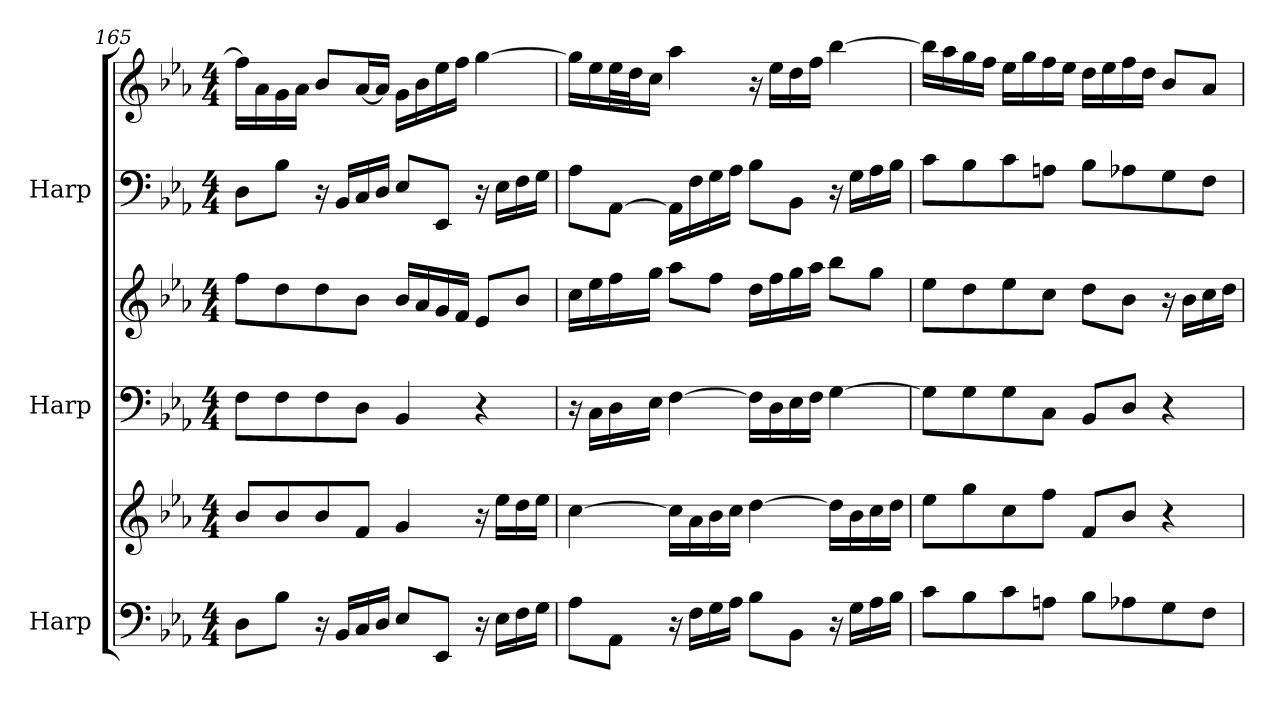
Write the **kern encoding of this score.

**kern	**kern	**kern	**kern	**kern	**kern
*part3	*part3	*part2	*part2	*part1	*part1
*staff6	*staff5	*staff4	*staff3	*staff2	*staff1
*I"Harp	*	*I"Harp	*	*I"Harp	*
*I'Hp	*	*I'Hp	*	*I'Hp	*
!!LO:LB:g=z
*clefF4	*clefG2	*clefF4	*clefG2	*clefF4	*clefG2
*k[b-e-a-]	*k[b-e-a-]	*k[b-e-a-]	*k[b-e-a-]	*k[b-e-a-]	*k[b-e-a-]
*M4/4	*M4/4	*M4/4	*M4/4	*M4/4	*M4/4
=165	=165	=165	=165	=165	=165
8D\L	8b-/L	8F\L	8ff\L	8D\L	16ff\LL]
.	.	.	.	.	16a-\
8B-\J	8b-/	8F\	8dd\	8B-\J	16g\
.	.	.	.	.	16a-\JJ
16r	8b-/	8F\	8dd\	16r	8b-/L
16BB-/LL	.	.	.	16BB-/LL	.
16C/	8f/J	8D\J	8b-\J	16C/	[16a-/L
16D/JJ	.	.	.	16D/JJ	16a-/JJ]
8E-/L	4g/	4BB-/	16b-/LL	8E-/L	16g\LL
.	.	.	16a-/	.	16b-\
8EE-/J	.	.	16g/	8EE-/J	16ee-\
.	.	.	16f/JJ	.	16ff\JJ
16r	16r	4r	8e-/L	16r	[4gg\
16E-\LL	16ee-\LL	.	.	16E-\LL	.
16F\	16dd\	.	8b-/J	16F\	.
16G\JJ	16ee-\JJ	.	.	16G\JJ	.
=166	=166	=166	=166	=166	=166
8A-\L	[4cc\	16r	16cc\LL	8A-\L	16gg\LL]
.	.	16C\LL	16ee-\	.	16ee-\
8AA-\J	.	16D\	16ff\	[8AA-\J	32ee-\L
.	.	.	.	.	32dd\J
.	.	16E-\JJ	16gg\JJ	.	16cc\JJ
16r	16cc\LL]	[4F\	8aa-\L	16AA-\LL]	4aa-\
16F\LL	16a-\	.	.	16F\	.
16G\	16b-\	.	8ff\J	16G\	.
16A-\JJ	16cc\JJ	.	.	16A-\JJ	.
8B-\L	[4dd\	16F\LL]	16dd\LL	8B-\L	16r
.	.	16D\	16ff\	.	16ee-\LL
8BB-\J	.	16E-\	16gg\	8BB-\J	16dd\
.	.	16F\JJ	16aa-\JJ	.	16ff\JJ
16r	16dd\LL]	[4G\	8bb-\L	16r	[4bb-\
16G\LL	16b-\	.	.	16G\LL	.
16A-\	16cc\	.	8gg\J	16A-\	.
16B-\JJ	16dd\JJ	.	.	16B-\JJ	.
!!LO:PB:g=z
=167	=167	=167	=167	=167	=167
8c\L	8ee-\L	8G\L]	8ee-\L	8c\L	16bb-\LL]
.	.	.	.	.	16aa-\
8B-\	8gg\	8G\	8dd\	8B-\	16gg\
.	.	.	.	.	16ff\JJ
8c\	8cc\	8G\	8ee-\	8c\	16ee-\LL
.	.	.	.	.	16gg\
8An\J	8ff\J	8C\J	8cc\J	8An\J	16ff\
.	.	.	.	.	16ee-\JJ
8B-\L	8f/L	8BB-/L	8dd\L	8B-\L	16dd\LL
.	.	.	.	.	16ee-\
8A-X\	8b-/J	8D/J	8b-\J	8A-X\	16ff\
.	.	.	.	.	16dd\JJ
8G\	4r	4r	16r	8G\	8b-/L
.	.	.	16b-\LL	.	.
8F\J	.	.	16cc\	8F\J	8a-/J
.	.	.	16dd\JJ	.	.
=	=	=	=	=	=
*-	*-	*-	*-	*-	*-
